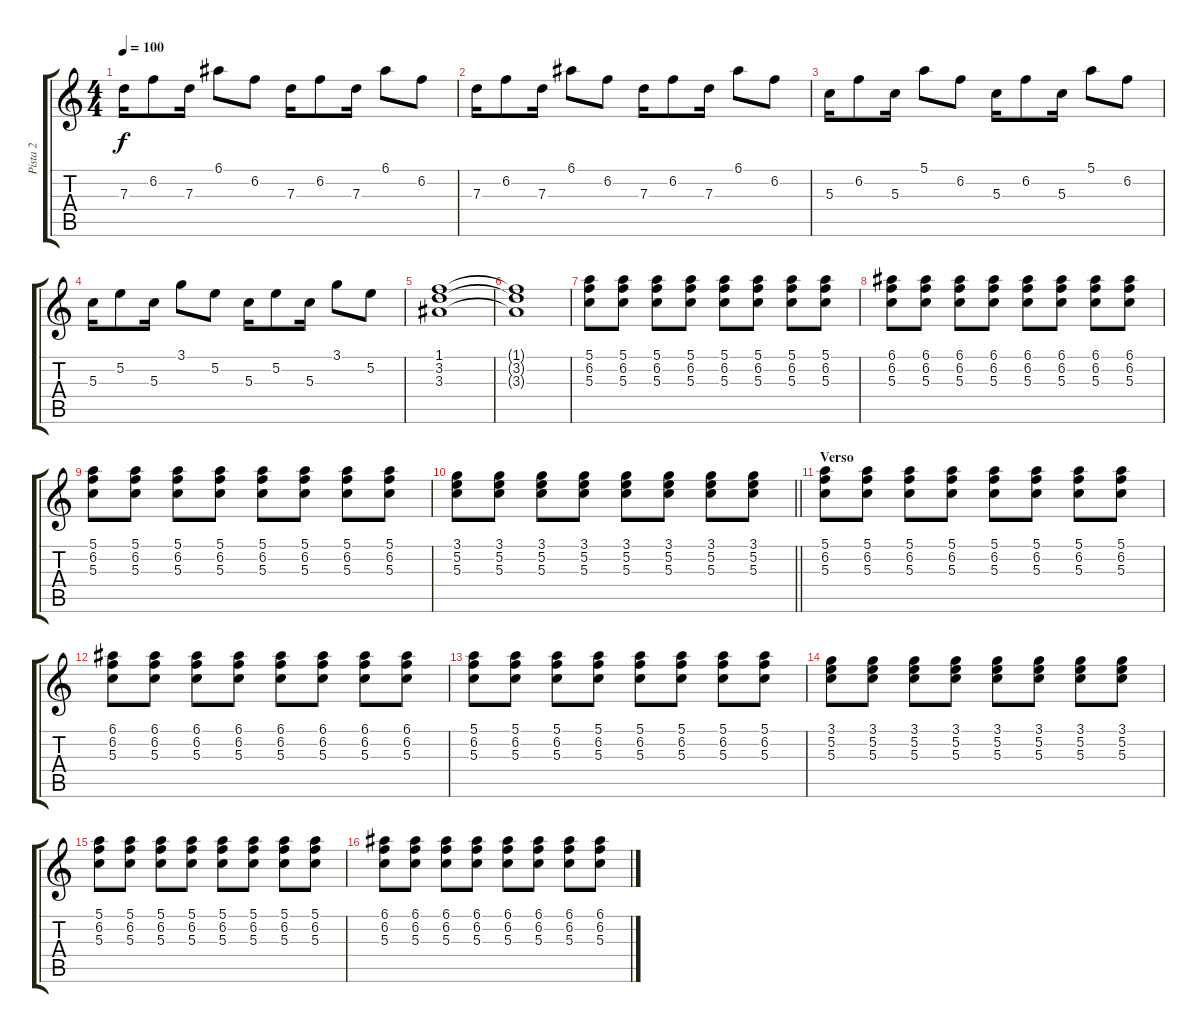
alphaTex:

\track ("Pista 2" "Pista 2") {instrument overdrivenguitar}
\staff {score tabs}
\tuning (E4 B3 G3 D3 A2 D2) {hide}
\ts (4 4)
\tempo 100
\clef g2
\ks c
7.3.16{dy f} 6.2.8 7.3.16 6.1.8 6.2.8 7.3.16 6.2.8 7.3.16 6.1.8 6.2.8 |
7.3.16 6.2.8 7.3.16 6.1.8 6.2.8 7.3.16 6.2.8 7.3.16 6.1.8 6.2.8 |
5.3.16 6.2.8 5.3.16 5.1.8 6.2.8 5.3.16 6.2.8 5.3.16 5.1.8 6.2.8 |
5.3.16 5.2.8 5.3.16 3.1.8 5.2.8 5.3.16 5.2.8 5.3.16 3.1.8 5.2.8 |
(1.1 3.2 3.3).1 |
(1.1{t} 3.2{t} 3.3{t}).1 |
(5.1 6.2 5.3).8 (5.1 6.2 5.3).8 (5.1 6.2 5.3).8 (5.1 6.2 5.3).8 (5.1 6.2 5.3).8 (5.1 6.2 5.3).8 (5.1 6.2 5.3).8 (5.1 6.2 5.3).8 |
(6.1 6.2 5.3).8 (6.1 6.2 5.3).8 (6.1 6.2 5.3).8 (6.1 6.2 5.3).8 (6.1 6.2 5.3).8 (6.1 6.2 5.3).8 (6.1 6.2 5.3).8 (6.1 6.2 5.3).8 |
(5.1 6.2 5.3).8 (5.1 6.2 5.3).8 (5.1 6.2 5.3).8 (5.1 6.2 5.3).8 (5.1 6.2 5.3).8 (5.1 6.2 5.3).8 (5.1 6.2 5.3).8 (5.1 6.2 5.3).8 |
\barLineRight lightlight
(3.1 5.2 5.3).8 (3.1 5.2 5.3).8 (3.1 5.2 5.3).8 (3.1 5.2 5.3).8 (3.1 5.2 5.3).8 (3.1 5.2 5.3).8 (3.1 5.2 5.3).8 (3.1 5.2 5.3).8 |
\section ("" "Verso")
(5.1 6.2 5.3).8 (5.1 6.2 5.3).8 (5.1 6.2 5.3).8 (5.1 6.2 5.3).8 (5.1 6.2 5.3).8 (5.1 6.2 5.3).8 (5.1 6.2 5.3).8 (5.1 6.2 5.3).8 |
(6.1 6.2 5.3).8 (6.1 6.2 5.3).8 (6.1 6.2 5.3).8 (6.1 6.2 5.3).8 (6.1 6.2 5.3).8 (6.1 6.2 5.3).8 (6.1 6.2 5.3).8 (6.1 6.2 5.3).8 |
(5.1 6.2 5.3).8 (5.1 6.2 5.3).8 (5.1 6.2 5.3).8 (5.1 6.2 5.3).8 (5.1 6.2 5.3).8 (5.1 6.2 5.3).8 (5.1 6.2 5.3).8 (5.1 6.2 5.3).8 |
(3.1 5.2 5.3).8 (3.1 5.2 5.3).8 (3.1 5.2 5.3).8 (3.1 5.2 5.3).8 (3.1 5.2 5.3).8 (3.1 5.2 5.3).8 (3.1 5.2 5.3).8 (3.1 5.2 5.3).8 |
(5.1 6.2 5.3).8 (5.1 6.2 5.3).8 (5.1 6.2 5.3).8 (5.1 6.2 5.3).8 (5.1 6.2 5.3).8 (5.1 6.2 5.3).8 (5.1 6.2 5.3).8 (5.1 6.2 5.3).8 |
(6.1 6.2 5.3).8 (6.1 6.2 5.3).8 (6.1 6.2 5.3).8 (6.1 6.2 5.3).8 (6.1 6.2 5.3).8 (6.1 6.2 5.3).8 (6.1 6.2 5.3).8 (6.1 6.2 5.3).8
